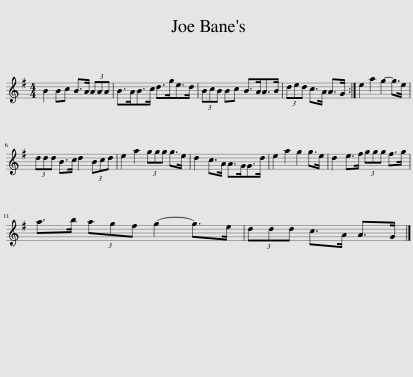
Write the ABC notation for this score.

X:1
L:1/8
M:4/4
I:linebreak $
K:G
V:1 treble
V:1
 B2 Bc B>A (3AAA | B>AB>c d>ge>d | (3BcB Bc B>AA>B | (3ded c>A A>G :| e2 a2 g2- g>e |$ %5
 (3ddd B>c d2 (3Bcd | e2 a2 (3ggg g>e | d2 c>A A>GG>d | e2 a2 g2 g>e | d2 e>f (3ggg f>g |$ %10
 a>b (3agf g2- g>e | (3ddd c>A A>G |] %12
